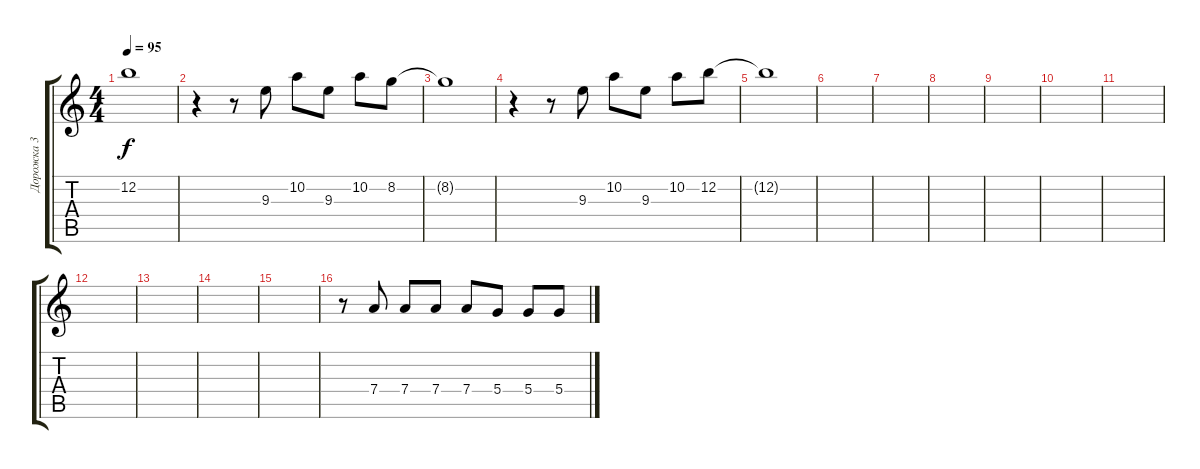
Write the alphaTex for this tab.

\track ("Дорожка 3" "Дорожка 3") {instrument acousticguitarsteel}
\staff {score tabs}
\tuning (E4 B3 G3 D3 A2 E2) {hide}
\ts (4 4)
\tempo 95
\clef g2
\ks c
12.2{t}.1{dy f} |
r.4 r.8 9.3.8 10.2.8 9.3.8 10.2.8 8.2.8 |
8.2{t}.1 |
r.4 r.8 9.3.8 10.2.8 9.3.8 10.2.8 12.2.8 |
12.2{t}.1 |
|
|
|
|
|
|
|
|
|
|
r.8 7.4.8 7.4.8 7.4.8 7.4.8 5.4.8 5.4.8 5.4.8
